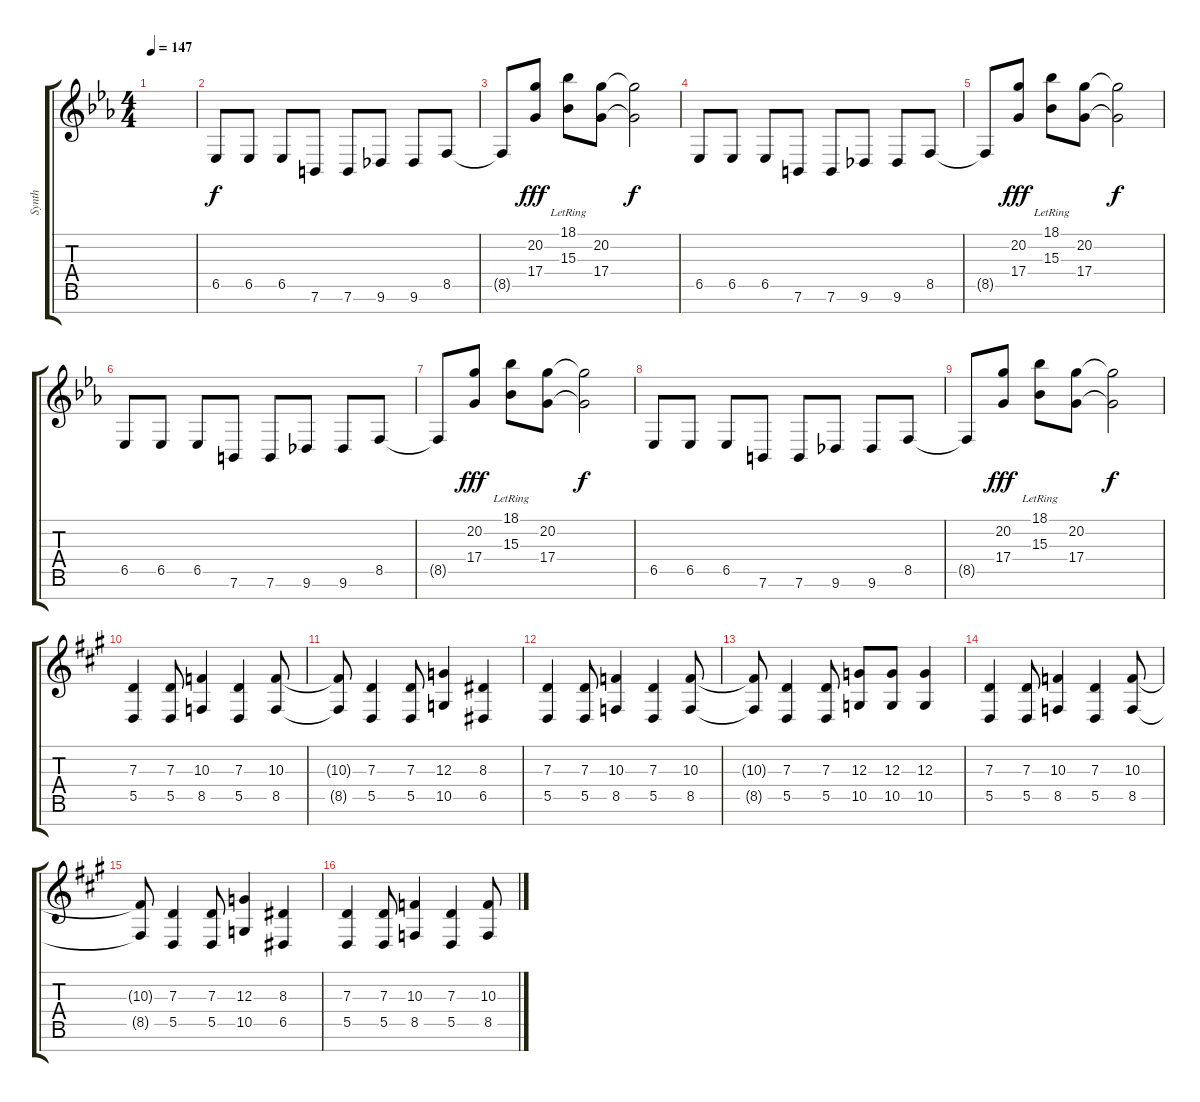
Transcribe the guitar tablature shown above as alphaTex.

\track ("Synth" "Synth") {instrument pad1newage}
\staff {score tabs}
\tuning (E4 B3 G3 D3 A2 E2 B1) {hide}
\ts (4 4)
\tempo 147
\clef g2
\ks eb
|
6.5.8{instrument synthstrings1} 6.5.8 6.5.8 7.6.8 7.6.8 9.6.8 9.6.8 8.5.8 |
8.5{t}.8 (20.2 17.4).8{dy fff} (18.1{lr} 15.3{lr}).8 (20.2 17.4).8 (20.2{t} 17.4{t}).2{dy f} |
6.5.8 6.5.8 6.5.8 7.6.8 7.6.8 9.6.8 9.6.8 8.5.8 |
8.5{t}.8 (20.2 17.4).8{dy fff} (18.1{lr} 15.3{lr}).8 (20.2 17.4).8 (20.2{t} 17.4{t}).2{dy f} |
6.5.8 6.5.8 6.5.8 7.6.8 7.6.8 9.6.8 9.6.8 8.5.8 |
8.5{t}.8 (20.2 17.4).8{dy fff} (18.1{lr} 15.3{lr}).8 (20.2 17.4).8 (20.2{t} 17.4{t}).2{dy f} |
6.5.8 6.5.8 6.5.8 7.6.8 7.6.8 9.6.8 9.6.8 8.5.8 |
8.5{t}.8 (20.2 17.4).8{dy fff} (18.1{lr} 15.3{lr}).8 (20.2 17.4).8 (20.2{t} 17.4{t}).2{dy f} |
\ks a
(7.3 5.5).4 (7.3 5.5).8 (10.3 8.5).4 (7.3 5.5).4 (10.3 8.5).8 |
(10.3{t} 8.5{t}).8 (7.3 5.5).4 (7.3 5.5).8 (12.3 10.5).4 (8.3 6.5).4 |
(7.3 5.5).4 (7.3 5.5).8 (10.3 8.5).4 (7.3 5.5).4 (10.3 8.5).8 |
(10.3{t} 8.5{t}).8 (7.3 5.5).4 (7.3 5.5).8 (12.3 10.5).8 (12.3 10.5).8 (12.3 10.5).4 |
(7.3 5.5).4 (7.3 5.5).8 (10.3 8.5).4 (7.3 5.5).4 (10.3 8.5).8 |
(10.3{t} 8.5{t}).8 (7.3 5.5).4 (7.3 5.5).8 (12.3 10.5).4 (8.3 6.5).4 |
(7.3 5.5).4 (7.3 5.5).8 (10.3 8.5).4 (7.3 5.5).4 (10.3 8.5).8
